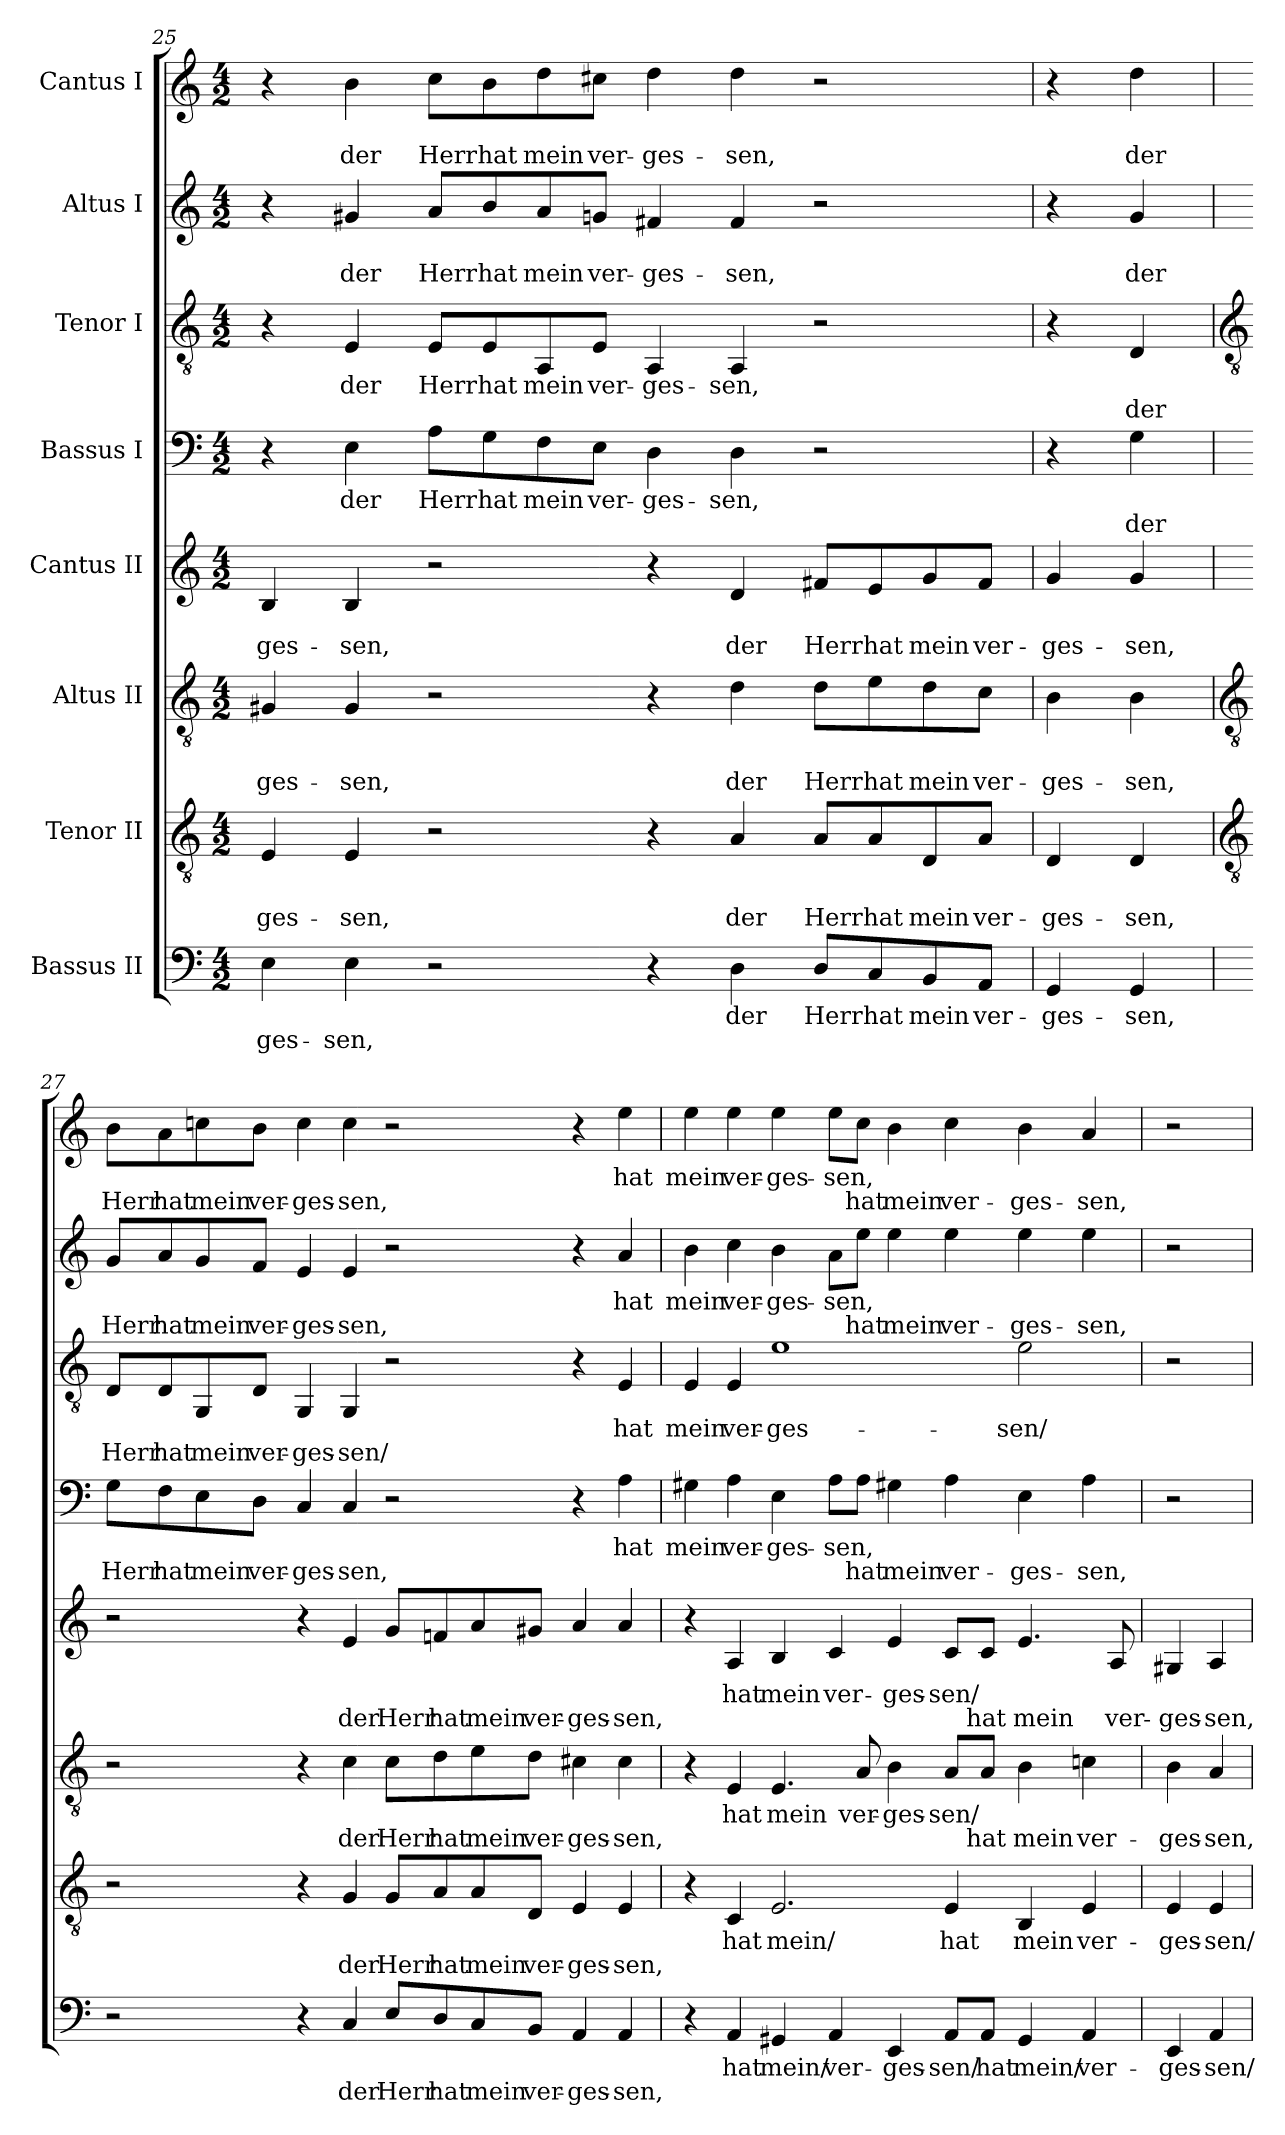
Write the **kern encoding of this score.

**kern	**text	**text	**kern	**text	**text	**kern	**text	**text	**kern	**text	**text	**kern	**text	**text	**kern	**text	**text	**kern	**text	**text	**kern	**text	**text
*part8	*part8	*part8	*part7	*part7	*part7	*part6	*part6	*part6	*part5	*part5	*part5	*part4	*part4	*part4	*part3	*part3	*part3	*part2	*part2	*part2	*part1	*part1	*part1
*staff8	*staff8	*staff8	*staff7	*staff7	*staff7	*staff6	*staff6	*staff6	*staff5	*staff5	*staff5	*staff4	*staff4	*staff4	*staff3	*staff3	*staff3	*staff2	*staff2	*staff2	*staff1	*staff1	*staff1
*I"Bassus II	*	*	*I"Tenor II	*	*	*I"Altus II	*	*	*I"Cantus II	*	*	*I"Bassus I	*	*	*I"Tenor I	*	*	*I"Altus I	*	*	*I"Cantus I	*	*
*clefF4	*	*	*clefGv2	*	*	*clefGv2	*	*	*clefG2	*	*	*clefF4	*	*	*clefGv2	*	*	*clefG2	*	*	*clefG2	*	*
*k[]	*	*	*k[]	*	*	*k[]	*	*	*k[]	*	*	*k[]	*	*	*k[]	*	*	*k[]	*	*	*k[]	*	*
*C:	*	*	*C:	*	*	*C:	*	*	*C:	*	*	*C:	*	*	*C:	*	*	*C:	*	*	*C:	*	*
*M4/2	*	*	*M4/2	*	*	*M4/2	*	*	*M4/2	*	*	*M4/2	*	*	*M4/2	*	*	*M4/2	*	*	*M4/2	*	*
=25	=25	=25	=25	=25	=25	=25	=25	=25	=25	=25	=25	=25	=25	=25	=25	=25	=25	=25	=25	=25	=25	=25	=25
!	!	!LO:LY:b	!	!	!LO:LY:b	!	!	!LO:LY:b	!	!	!LO:LY:b	!	!	!	!	!	!	!	!	!	!	!	!
4E	.	-ges-	4E	.	-ges-	4G#X	.	-ges-	4B	.	-ges-	4r	.	.	4r	.	.	4r	.	.	4r	.	.
!	!	!LO:LY:b	!	!	!LO:LY:b	!	!	!LO:LY:b	!	!	!LO:LY:b	!	!LO:LY:b	!	!	!LO:LY:b	!	!	!	!LO:LY:b	!	!	!LO:LY:b
4E	.	-sen,	4E	.	-sen,	4G#	.	-sen,	4B	.	-sen,	4E	der	.	4E	der	.	4g#X	.	der	4b	.	der
!	!	!	!	!	!	!	!	!	!	!	!	!	!LO:LY:b	!	!	!LO:LY:b	!	!	!	!LO:LY:b	!	!	!LO:LY:b
2r	.	.	2r	.	.	2r	.	.	2r	.	.	8AL	Herr	.	8EL	Herr	.	8aL	.	Herr	8ccL	.	Herr
!	!	!	!	!	!	!	!	!	!	!	!	!	!LO:LY:b	!	!	!LO:LY:b	!	!	!	!LO:LY:b	!	!	!LO:LY:b
.	.	.	.	.	.	.	.	.	.	.	.	8G	hat	.	8E	hat	.	8b	.	hat	8b	.	hat
!	!	!	!	!	!	!	!	!	!	!	!	!	!LO:LY:b	!	!	!LO:LY:b	!	!	!	!LO:LY:b	!	!	!LO:LY:b
.	.	.	.	.	.	.	.	.	.	.	.	8F	mein	.	8AA	mein	.	8a	.	mein	8dd	.	mein
!	!	!	!	!	!	!	!	!	!	!	!	!	!LO:LY:b	!	!	!LO:LY:b	!	!	!	!LO:LY:b	!	!	!LO:LY:b
.	.	.	.	.	.	.	.	.	.	.	.	8EJ	ver-	.	8EJ	ver-	.	8gnJ	.	ver-	8cc#XJ	.	ver-
!	!	!	!	!	!	!	!	!	!	!	!	!	!LO:LY:b	!	!	!LO:LY:b	!	!	!	!LO:LY:b	!	!	!LO:LY:b
4r	.	.	4r	.	.	4r	.	.	4r	.	.	4D	-ges-	.	4AA	-ges-	.	4f#X	.	-ges-	4dd	.	-ges-
!	!LO:LY:b	!	!	!	!LO:LY:b	!	!	!LO:LY:b	!	!	!LO:LY:b	!	!LO:LY:b	!	!	!LO:LY:b	!	!	!	!LO:LY:b	!	!	!LO:LY:b
4D	der	.	4A	.	der	4d	.	der	4d	.	der	4D	-sen,	.	4AA	-sen,	.	4f#	.	-sen,	4dd	.	-sen,
!	!LO:LY:b	!	!	!	!LO:LY:b	!	!	!LO:LY:b	!	!	!LO:LY:b	!	!	!	!	!	!	!	!	!	!	!	!
8DL	Herr	.	8AL	.	Herr	8dL	.	Herr	8f#XL	.	Herr	2r	.	.	2r	.	.	2r	.	.	2r	.	.
!	!LO:LY:b	!	!	!	!LO:LY:b	!	!	!LO:LY:b	!	!	!LO:LY:b	!	!	!	!	!	!	!	!	!	!	!	!
8C	hat	.	8A	.	hat	8e	.	hat	8e	.	hat	.	.	.	.	.	.	.	.	.	.	.	.
!	!LO:LY:b	!	!	!	!LO:LY:b	!	!	!LO:LY:b	!	!	!LO:LY:b	!	!	!	!	!	!	!	!	!	!	!	!
8BB	mein	.	8D	.	mein	8d	.	mein	8g	.	mein	.	.	.	.	.	.	.	.	.	.	.	.
!	!LO:LY:b	!	!	!	!LO:LY:b	!	!	!LO:LY:b	!	!	!LO:LY:b	!	!	!	!	!	!	!	!	!	!	!	!
8AAJ	ver-	.	8AJ	.	ver-	8cJ	.	ver-	8f#J	.	ver-	.	.	.	.	.	.	.	.	.	.	.	.
=26	=26	=26	=26	=26	=26	=26	=26	=26	=26	=26	=26	=26	=26	=26	=26	=26	=26	=26	=26	=26	=26	=26	=26
!	!LO:LY:b	!	!	!	!LO:LY:b	!	!	!LO:LY:b	!	!	!LO:LY:b	!	!	!	!	!	!	!	!	!	!	!	!
4GG	-ges-	.	4D	.	-ges-	4B	.	-ges-	4g	.	-ges-	4r	.	.	4r	.	.	4r	.	.	4r	.	.
!	!LO:LY:b	!	!	!	!LO:LY:b	!	!	!LO:LY:b	!	!	!LO:LY:b	!	!	!LO:LY:b	!	!	!LO:LY:b	!	!	!LO:LY:b	!	!	!LO:LY:b
4GG	-sen,	.	4D	.	-sen,	4B	.	-sen,	4g	.	-sen,	4G	.	der	4D	.	der	4g	.	der	4dd	.	der
!!LO:LB:g=z
=27	=27	=27	=27	=27	=27	=27	=27	=27	=27	=27	=27	=27	=27	=27	=27	=27	=27	=27	=27	=27	=27	=27	=27
*	*	*	*clefGv2	*	*	*clefGv2	*	*	*	*	*	*	*	*	*clefGv2	*	*	*	*	*	*	*	*
!	!	!	!	!	!	!	!	!	!	!	!	!	!	!LO:LY:b	!	!	!LO:LY:b	!	!	!LO:LY:b	!	!	!LO:LY:b
2r	.	.	2r	.	.	2r	.	.	2r	.	.	8GL	.	Herr	8DL	.	Herr	8gL	.	Herr	8bL	.	Herr
!	!	!	!	!	!	!	!	!	!	!	!	!	!	!LO:LY:b	!	!	!LO:LY:b	!	!	!LO:LY:b	!	!	!LO:LY:b
.	.	.	.	.	.	.	.	.	.	.	.	8F	.	hat	8D	.	hat	8a	.	hat	8a	.	hat
!	!	!	!	!	!	!	!	!	!	!	!	!	!	!LO:LY:b	!	!	!LO:LY:b	!	!	!LO:LY:b	!	!	!LO:LY:b
.	.	.	.	.	.	.	.	.	.	.	.	8E	.	mein	8GG	.	mein	8g	.	mein	8ccn	.	mein
!	!	!	!	!	!	!	!	!	!	!	!	!	!	!LO:LY:b	!	!	!LO:LY:b	!	!	!LO:LY:b	!	!	!LO:LY:b
.	.	.	.	.	.	.	.	.	.	.	.	8DJ	.	ver-	8DJ	.	ver-	8fJ	.	ver-	8bJ	.	ver-
!	!	!	!	!	!	!	!	!	!	!	!	!	!	!LO:LY:b	!	!	!LO:LY:b	!	!	!LO:LY:b	!	!	!LO:LY:b
4r	.	.	4r	.	.	4r	.	.	4r	.	.	4C	.	-ges-	4GG	.	-ges-	4e	.	-ges-	4cc	.	-ges-
!	!	!LO:LY:b	!	!	!LO:LY:b	!	!	!LO:LY:b	!	!	!LO:LY:b	!	!	!LO:LY:b	!	!	!LO:LY:b	!	!	!LO:LY:b	!	!	!LO:LY:b
4C	.	der	4G	.	der	4c	.	der	4e	.	der	4C	.	-sen,	4GG	.	-sen/	4e	.	-sen,	4cc	.	-sen,
!	!	!LO:LY:b	!	!	!LO:LY:b	!	!	!LO:LY:b	!	!	!LO:LY:b	!	!	!	!	!	!	!	!	!	!	!	!
8EL	.	Herr	8GL	.	Herr	8cL	.	Herr	8gL	.	Herr	2r	.	.	2r	.	.	2r	.	.	2r	.	.
!	!	!LO:LY:b	!	!	!LO:LY:b	!	!	!LO:LY:b	!	!	!LO:LY:b	!	!	!	!	!	!	!	!	!	!	!	!
8D	.	hat	8A	.	hat	8d	.	hat	8fn	.	hat	.	.	.	.	.	.	.	.	.	.	.	.
!	!	!LO:LY:b	!	!	!LO:LY:b	!	!	!LO:LY:b	!	!	!LO:LY:b	!	!	!	!	!	!	!	!	!	!	!	!
8C	.	mein	8A	.	mein	8e	.	mein	8a	.	mein	.	.	.	.	.	.	.	.	.	.	.	.
!	!	!LO:LY:b	!	!	!LO:LY:b	!	!	!LO:LY:b	!	!	!LO:LY:b	!	!	!	!	!	!	!	!	!	!	!	!
8BBJ	.	ver-	8DJ	.	ver-	8dJ	.	ver-	8g#XJ	.	ver-	.	.	.	.	.	.	.	.	.	.	.	.
!	!	!LO:LY:b	!	!	!LO:LY:b	!	!	!LO:LY:b	!	!	!LO:LY:b	!	!	!	!	!	!	!	!	!	!	!	!
4AA	.	-ges-	4E	.	-ges-	4c#X	.	-ges-	4a	.	-ges-	4r	.	.	4r	.	.	4r	.	.	4r	.	.
!	!	!LO:LY:b	!	!	!LO:LY:b	!	!	!LO:LY:b	!	!	!LO:LY:b	!	!LO:LY:b	!	!	!LO:LY:b	!	!	!LO:LY:b	!	!	!LO:LY:b	!
4AA	.	-sen,	4E	.	-sen,	4c#	.	-sen,	4a	.	-sen,	4A	hat	.	4E	hat	.	4a	hat	.	4ee	hat	.
=28	=28	=28	=28	=28	=28	=28	=28	=28	=28	=28	=28	=28	=28	=28	=28	=28	=28	=28	=28	=28	=28	=28	=28
!	!	!	!	!	!	!	!	!	!	!	!	!	!LO:LY:b	!	!	!LO:LY:b	!	!	!LO:LY:b	!	!	!LO:LY:b	!
4r	.	.	4r	.	.	4r	.	.	4r	.	.	4G#X	mein	.	4E	mein	.	4b	mein	.	4ee	mein	.
!	!LO:LY:b	!	!	!LO:LY:b	!	!	!LO:LY:b	!	!	!LO:LY:b	!	!	!LO:LY:b	!	!	!LO:LY:b	!	!	!LO:LY:b	!	!	!LO:LY:b	!
4AA	hat	.	4C	hat	.	4E	hat	.	4A	hat	.	4A	ver-	.	4E	ver-	.	4cc	ver-	.	4ee	ver-	.
!	!LO:LY:b	!	!	!LO:LY:b	!	!	!LO:LY:b	!	!	!LO:LY:b	!	!	!LO:LY:b	!	!	!LO:LY:b	!	!	!LO:LY:b	!	!	!LO:LY:b	!
4GG#X	mein/	.	2.E	mein/	.	4.E	mein	.	4B	mein	.	4E	-ges-	.	1e	-ges-	.	4b	-ges-	.	4ee	-ges-	.
!	!LO:LY:b	!	!	!	!	!	!	!	!	!LO:LY:b	!	!	!LO:LY:b	!	!	!	!	!	!LO:LY:b	!	!	!LO:LY:b	!
4AA	ver-	.	.	.	.	.	.	.	4c	ver-	.	8AL	-sen,	.	.	.	.	8aL	-sen,	.	8eeL	-sen,	.
!	!	!	!	!	!	!	!LO:LY:b	!	!	!	!	!	!	!LO:LY:b	!	!	!	!	!	!LO:LY:b	!	!	!LO:LY:b
.	.	.	.	.	.	8A	ver-	.	.	.	.	8AJ	.	hat	.	.	.	8eeJ	.	hat	8ccJ	.	hat
!	!LO:LY:b	!	!	!	!	!	!LO:LY:b	!	!	!LO:LY:b	!	!	!	!LO:LY:b	!	!	!	!	!	!LO:LY:b	!	!	!LO:LY:b
4EE	-ges-	.	.	.	.	4B	-ges-	.	4e	-ges-	.	4G#X	.	mein	.	.	.	4ee	.	mein	4b	.	mein
!	!LO:LY:b	!	!	!LO:LY:b	!	!	!LO:LY:b	!	!	!LO:LY:b	!	!	!	!LO:LY:b	!	!	!	!	!	!LO:LY:b	!	!	!LO:LY:b
8AAL	-sen/	.	4E	hat	.	8AL	-sen/	.	8cL	-sen/	.	4A	.	ver-	.	.	.	4ee	.	ver-	4cc	.	ver-
!	!LO:LY:b	!	!	!	!	!	!	!LO:LY:b	!	!	!LO:LY:b	!	!	!	!	!	!	!	!	!	!	!	!
8AAJ	hat	.	.	.	.	8AJ	.	hat	8cJ	.	hat	.	.	.	.	.	.	.	.	.	.	.	.
!	!LO:LY:b	!	!	!LO:LY:b	!	!	!	!LO:LY:b	!	!	!LO:LY:b	!	!	!LO:LY:b	!	!LO:LY:b	!	!	!	!LO:LY:b	!	!	!LO:LY:b
4GG#	mein/	.	4BB	mein	.	4B	.	mein	4.e	.	mein	4E	.	-ges-	2e	-sen/	.	4ee	.	-ges-	4b	.	-ges-
!	!LO:LY:b	!	!	!LO:LY:b	!	!	!	!LO:LY:b	!	!	!	!	!	!LO:LY:b	!	!	!	!	!	!LO:LY:b	!	!	!LO:LY:b
4AA	ver-	.	4E	ver-	.	4cn	.	ver-	.	.	.	4A	.	-sen,	.	.	.	4ee	.	-sen,	4a	.	-sen,
!	!	!	!	!	!	!	!	!	!	!	!LO:LY:b	!	!	!	!	!	!	!	!	!	!	!	!
.	.	.	.	.	.	.	.	.	8A	.	ver-	.	.	.	.	.	.	.	.	.	.	.	.
=29	=29	=29	=29	=29	=29	=29	=29	=29	=29	=29	=29	=29	=29	=29	=29	=29	=29	=29	=29	=29	=29	=29	=29
!	!LO:LY:b	!	!	!LO:LY:b	!	!	!	!LO:LY:b	!	!	!LO:LY:b	!	!	!	!	!	!	!	!	!	!	!	!
4EE	-ges-	.	4E	-ges-	.	4B	.	-ges-	4G#X	.	-ges-	2r	.	.	2r	.	.	2r	.	.	2r	.	.
!	!LO:LY:b	!	!	!LO:LY:b	!	!	!	!LO:LY:b	!	!	!LO:LY:b	!	!	!	!	!	!	!	!	!	!	!	!
4AA	-sen/	.	4E	-sen/	.	4A	.	-sen,	4A	.	-sen,	.	.	.	.	.	.	.	.	.	.	.	.
=	=	=	=	=	=	=	=	=	=	=	=	=	=	=	=	=	=	=	=	=	=	=	=
*-	*-	*-	*-	*-	*-	*-	*-	*-	*-	*-	*-	*-	*-	*-	*-	*-	*-	*-	*-	*-	*-	*-	*-
